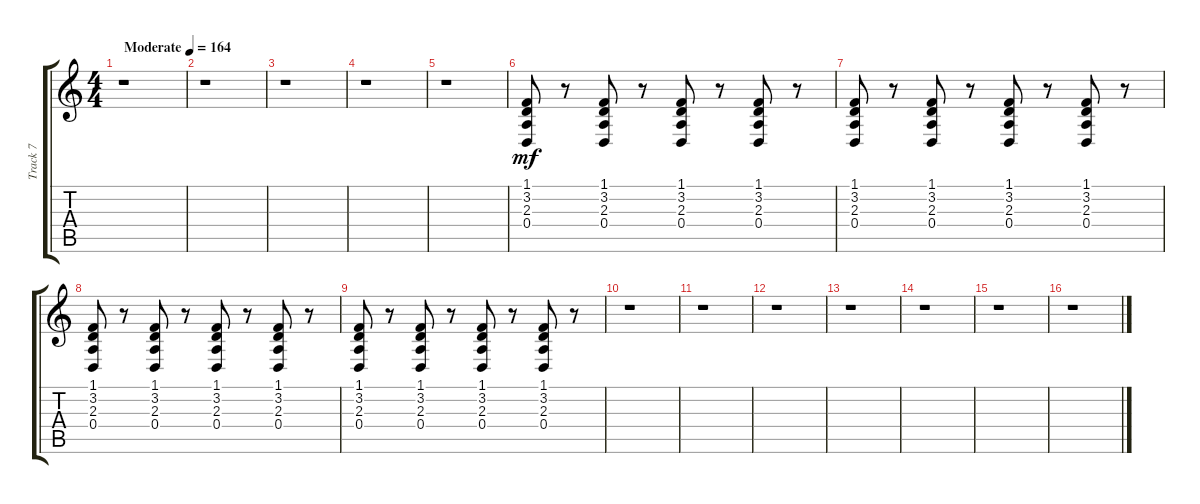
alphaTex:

\track ("Track 7" "Track 7") {instrument churchorgan}
\staff {score tabs}
\tuning (E4 B3 G3 D3 A2 E2) {hide}
\ts (4 4)
\tempo (164 "Moderate")
\clef g2
\ks c
r.1{dy mf instrument churchorgan} |
r.1 |
r.1 |
r.1 |
r.1 |
(1.1 3.2 2.3 0.4).8 r.8 (1.1 3.2 2.3 0.4).8 r.8 (1.1 3.2 2.3 0.4).8 r.8 (1.1 3.2 2.3 0.4).8 r.8 |
(1.1 3.2 2.3 0.4).8 r.8 (1.1 3.2 2.3 0.4).8 r.8 (1.1 3.2 2.3 0.4).8 r.8 (1.1 3.2 2.3 0.4).8 r.8 |
(1.1 3.2 2.3 0.4).8 r.8 (1.1 3.2 2.3 0.4).8 r.8 (1.1 3.2 2.3 0.4).8 r.8 (1.1 3.2 2.3 0.4).8 r.8 |
(1.1 3.2 2.3 0.4).8 r.8 (1.1 3.2 2.3 0.4).8 r.8 (1.1 3.2 2.3 0.4).8 r.8 (1.1 3.2 2.3 0.4).8 r.8 |
r.1 |
r.1 |
r.1 |
r.1 |
r.1 |
r.1 |
r.1
